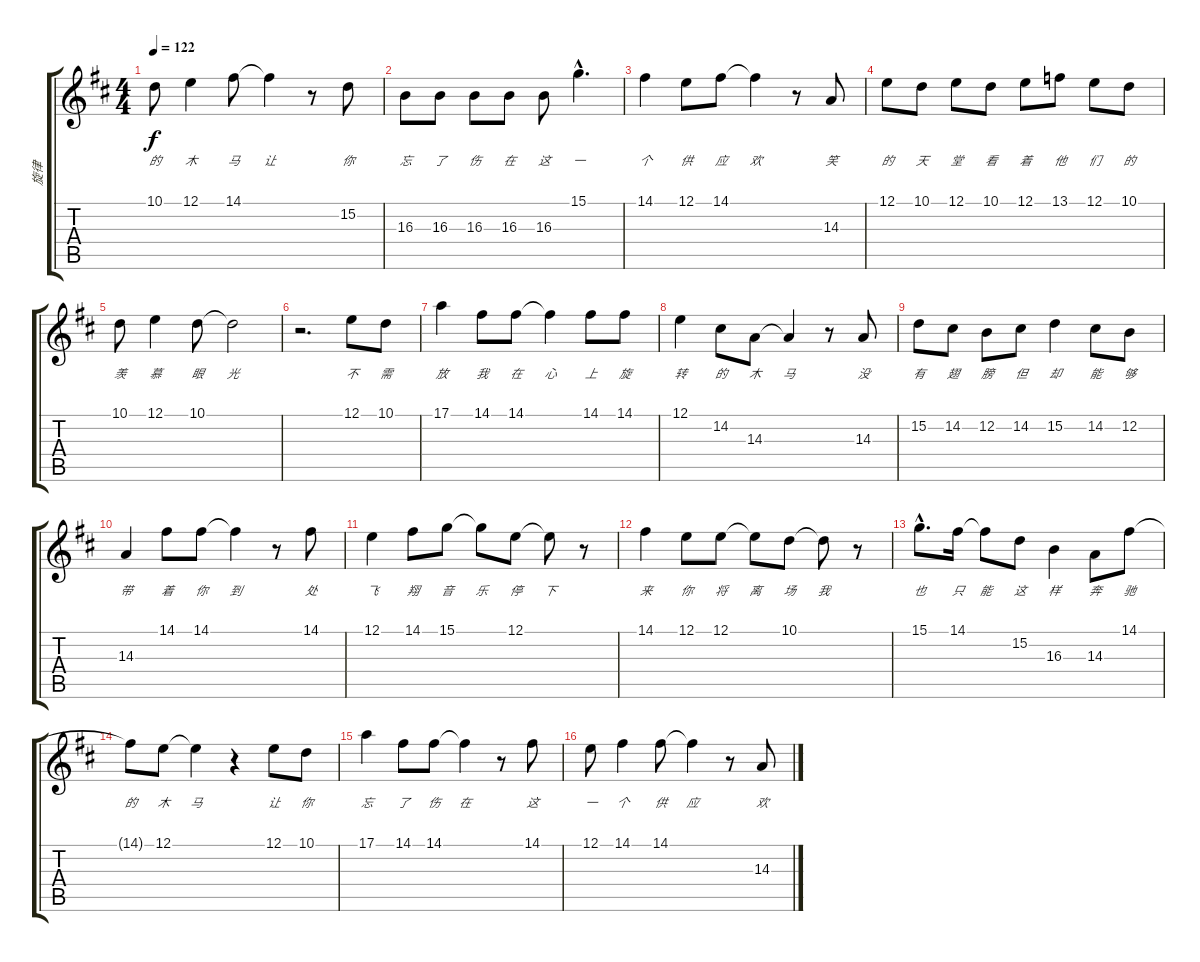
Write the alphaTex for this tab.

\track ("旋律" "旋律") {instrument fx7echoes}
\staff {score tabs}
\tuning (E4 B3 G3 D3 A2 E2) {hide}
\ts (4 4)
\tempo 122
\clef g2
\ks d
10.1.8{lyrics (0 "的") lyrics (1 "") lyrics (2 "") lyrics (3 "") lyrics (4 "") dy f} 12.1.4{lyrics (0 "木") lyrics (1 "") lyrics (2 "") lyrics (3 "") lyrics (4 "")} 14.1.8{lyrics (0 "马　") lyrics (1 "") lyrics (2 "") lyrics (3 "") lyrics (4 "")} 14.1{t}.4{lyrics (0 "让") lyrics (1 "") lyrics (2 "") lyrics (3 "") lyrics (4 "")} r.8 15.2.8{lyrics (0 "你") lyrics (1 "") lyrics (2 "") lyrics (3 "") lyrics (4 "")} |
16.3.8{lyrics (0 "忘") lyrics (1 "") lyrics (2 "") lyrics (3 "") lyrics (4 "")} 16.3.8{lyrics (0 "了") lyrics (1 "") lyrics (2 "") lyrics (3 "") lyrics (4 "")} 16.3.8{lyrics (0 "伤") lyrics (1 "") lyrics (2 "") lyrics (3 "") lyrics (4 "")} 16.3.8{lyrics (0 "在") lyrics (1 "") lyrics (2 "") lyrics (3 "") lyrics (4 "")} 16.3.8{lyrics (0 "这") lyrics (1 "") lyrics (2 "") lyrics (3 "") lyrics (4 "")} 15.1{hac}.4{d lyrics (0 "一") lyrics (1 "") lyrics (2 "") lyrics (3 "") lyrics (4 "")} |
14.1.4{lyrics (0 "个") lyrics (1 "") lyrics (2 "") lyrics (3 "") lyrics (4 "")} 12.1.8{lyrics (0 "供") lyrics (1 "") lyrics (2 "") lyrics (3 "") lyrics (4 "")} 14.1.8{lyrics (0 "应") lyrics (1 "") lyrics (2 "") lyrics (3 "") lyrics (4 "")} 14.1{t}.4{lyrics (0 "欢") lyrics (1 "") lyrics (2 "") lyrics (3 "") lyrics (4 "")} r.8 14.3.8{lyrics (0 "笑") lyrics (1 "") lyrics (2 "") lyrics (3 "") lyrics (4 "")} |
12.1.8{lyrics (0 "的") lyrics (1 "") lyrics (2 "") lyrics (3 "") lyrics (4 "")} 10.1.8{lyrics (0 "天") lyrics (1 "") lyrics (2 "") lyrics (3 "") lyrics (4 "")} 12.1.8{lyrics (0 "堂") lyrics (1 "") lyrics (2 "") lyrics (3 "") lyrics (4 "")} 10.1.8{lyrics (0 "看") lyrics (1 "") lyrics (2 "") lyrics (3 "") lyrics (4 "")} 12.1.8{lyrics (0 "着") lyrics (1 "") lyrics (2 "") lyrics (3 "") lyrics (4 "")} 13.1.8{lyrics (0 "他") lyrics (1 "") lyrics (2 "") lyrics (3 "") lyrics (4 "")} 12.1.8{lyrics (0 "们") lyrics (1 "") lyrics (2 "") lyrics (3 "") lyrics (4 "")} 10.1.8{lyrics (0 "的") lyrics (1 "") lyrics (2 "") lyrics (3 "") lyrics (4 "")} |
10.1.8{lyrics (0 "羡") lyrics (1 "") lyrics (2 "") lyrics (3 "") lyrics (4 "")} 12.1.4{lyrics (0 "慕") lyrics (1 "") lyrics (2 "") lyrics (3 "") lyrics (4 "")} 10.1.8{lyrics (0 "眼") lyrics (1 "") lyrics (2 "") lyrics (3 "") lyrics (4 "")} 10.1{t}.2{lyrics (0 "光") lyrics (1 "") lyrics (2 "") lyrics (3 "") lyrics (4 "")} |
r.2{d} 12.1.8{lyrics (0 "不") lyrics (1 "") lyrics (2 "") lyrics (3 "") lyrics (4 "")} 10.1.8{lyrics (0 "需") lyrics (1 "") lyrics (2 "") lyrics (3 "") lyrics (4 "")} |
17.1.4{lyrics (0 "放") lyrics (1 "") lyrics (2 "") lyrics (3 "") lyrics (4 "")} 14.1.8{lyrics (0 "我") lyrics (1 "") lyrics (2 "") lyrics (3 "") lyrics (4 "")} 14.1.8{lyrics (0 "在") lyrics (1 "") lyrics (2 "") lyrics (3 "") lyrics (4 "")} 14.1{t}.4{lyrics (0 "心") lyrics (1 "") lyrics (2 "") lyrics (3 "") lyrics (4 "")} 14.1.8{lyrics (0 "上") lyrics (1 "") lyrics (2 "") lyrics (3 "") lyrics (4 "")} 14.1.8{lyrics (0 "旋") lyrics (1 "") lyrics (2 "") lyrics (3 "") lyrics (4 "")} |
12.1.4{lyrics (0 "转") lyrics (1 "") lyrics (2 "") lyrics (3 "") lyrics (4 "")} 14.2.8{lyrics (0 "的") lyrics (1 "") lyrics (2 "") lyrics (3 "") lyrics (4 "")} 14.3.8{lyrics (0 "木") lyrics (1 "") lyrics (2 "") lyrics (3 "") lyrics (4 "")} 14.3{t}.4{lyrics (0 "马　") lyrics (1 "") lyrics (2 "") lyrics (3 "") lyrics (4 "")} r.8 14.3.8{lyrics (0 "没") lyrics (1 "") lyrics (2 "") lyrics (3 "") lyrics (4 "")} |
15.2.8{lyrics (0 "有") lyrics (1 "") lyrics (2 "") lyrics (3 "") lyrics (4 "")} 14.2.8{lyrics (0 "翅") lyrics (1 "") lyrics (2 "") lyrics (3 "") lyrics (4 "")} 12.2.8{lyrics (0 "膀") lyrics (1 "") lyrics (2 "") lyrics (3 "") lyrics (4 "")} 14.2.8{lyrics (0 "但") lyrics (1 "") lyrics (2 "") lyrics (3 "") lyrics (4 "")} 15.2.4{lyrics (0 "却") lyrics (1 "") lyrics (2 "") lyrics (3 "") lyrics (4 "")} 14.2.8{lyrics (0 "能") lyrics (1 "") lyrics (2 "") lyrics (3 "") lyrics (4 "")} 12.2.8{lyrics (0 "够") lyrics (1 "") lyrics (2 "") lyrics (3 "") lyrics (4 "")} |
14.3.4{lyrics (0 "带") lyrics (1 "") lyrics (2 "") lyrics (3 "") lyrics (4 "")} 14.1.8{lyrics (0 "着") lyrics (1 "") lyrics (2 "") lyrics (3 "") lyrics (4 "")} 14.1.8{lyrics (0 "你") lyrics (1 "") lyrics (2 "") lyrics (3 "") lyrics (4 "")} 14.1{t}.4{lyrics (0 "到") lyrics (1 "") lyrics (2 "") lyrics (3 "") lyrics (4 "")} r.8 14.1.8{lyrics (0 "处") lyrics (1 "") lyrics (2 "") lyrics (3 "") lyrics (4 "")} |
12.1.4{lyrics (0 "飞") lyrics (1 "") lyrics (2 "") lyrics (3 "") lyrics (4 "")} 14.1.8{lyrics (0 "翔") lyrics (1 "") lyrics (2 "") lyrics (3 "") lyrics (4 "")} 15.1.8{lyrics (0 "音") lyrics (1 "") lyrics (2 "") lyrics (3 "") lyrics (4 "")} 15.1{t}.8{lyrics (0 "乐") lyrics (1 "") lyrics (2 "") lyrics (3 "") lyrics (4 "")} 12.1.8{lyrics (0 "停") lyrics (1 "") lyrics (2 "") lyrics (3 "") lyrics (4 "")} 12.1{t}.8{lyrics (0 "下") lyrics (1 "") lyrics (2 "") lyrics (3 "") lyrics (4 "")} r.8 |
14.1.4{lyrics (0 "来") lyrics (1 "") lyrics (2 "") lyrics (3 "") lyrics (4 "")} 12.1.8{lyrics (0 "你") lyrics (1 "") lyrics (2 "") lyrics (3 "") lyrics (4 "")} 12.1.8{lyrics (0 "将") lyrics (1 "") lyrics (2 "") lyrics (3 "") lyrics (4 "")} 12.1{t}.8{lyrics (0 "离") lyrics (1 "") lyrics (2 "") lyrics (3 "") lyrics (4 "")} 10.1.8{lyrics (0 "场") lyrics (1 "") lyrics (2 "") lyrics (3 "") lyrics (4 "")} 10.1{t}.8{lyrics (0 "我") lyrics (1 "") lyrics (2 "") lyrics (3 "") lyrics (4 "")} r.8 |
15.1{hac}.8{d lyrics (0 "也") lyrics (1 "") lyrics (2 "") lyrics (3 "") lyrics (4 "")} 14.1.16{lyrics (0 "只") lyrics (1 "") lyrics (2 "") lyrics (3 "") lyrics (4 "")} 14.1{t}.8{lyrics (0 "能") lyrics (1 "") lyrics (2 "") lyrics (3 "") lyrics (4 "")} 15.2.8{lyrics (0 "这") lyrics (1 "") lyrics (2 "") lyrics (3 "") lyrics (4 "")} 16.3.4{lyrics (0 "样") lyrics (1 "") lyrics (2 "") lyrics (3 "") lyrics (4 "")} 14.3.8{lyrics (0 "奔") lyrics (1 "") lyrics (2 "") lyrics (3 "") lyrics (4 "")} 14.1.8{lyrics (0 "驰") lyrics (1 "") lyrics (2 "") lyrics (3 "") lyrics (4 "")} |
14.1{t}.8{lyrics (0 "的") lyrics (1 "") lyrics (2 "") lyrics (3 "") lyrics (4 "")} 12.1.8{lyrics (0 "木") lyrics (1 "") lyrics (2 "") lyrics (3 "") lyrics (4 "")} 12.1{t}.4{lyrics (0 "马　") lyrics (1 "") lyrics (2 "") lyrics (3 "") lyrics (4 "")} r.4 12.1.8{lyrics (0 "让") lyrics (1 "") lyrics (2 "") lyrics (3 "") lyrics (4 "")} 10.1.8{lyrics (0 "你") lyrics (1 "") lyrics (2 "") lyrics (3 "") lyrics (4 "")} |
17.1.4{lyrics (0 "忘") lyrics (1 "") lyrics (2 "") lyrics (3 "") lyrics (4 "")} 14.1.8{lyrics (0 "了") lyrics (1 "") lyrics (2 "") lyrics (3 "") lyrics (4 "")} 14.1.8{lyrics (0 "伤") lyrics (1 "") lyrics (2 "") lyrics (3 "") lyrics (4 "")} 14.1{t}.4{lyrics (0 "在") lyrics (1 "") lyrics (2 "") lyrics (3 "") lyrics (4 "")} r.8 14.1.8{lyrics (0 "这") lyrics (1 "") lyrics (2 "") lyrics (3 "") lyrics (4 "")} |
12.1.8{lyrics (0 "一") lyrics (1 "") lyrics (2 "") lyrics (3 "") lyrics (4 "")} 14.1.4{lyrics (0 "个") lyrics (1 "") lyrics (2 "") lyrics (3 "") lyrics (4 "")} 14.1.8{lyrics (0 "供") lyrics (1 "") lyrics (2 "") lyrics (3 "") lyrics (4 "")} 14.1{t}.4{lyrics (0 "应") lyrics (1 "") lyrics (2 "") lyrics (3 "") lyrics (4 "")} r.8 14.3.8{lyrics (0 "欢") lyrics (1 "") lyrics (2 "") lyrics (3 "") lyrics (4 "")}
